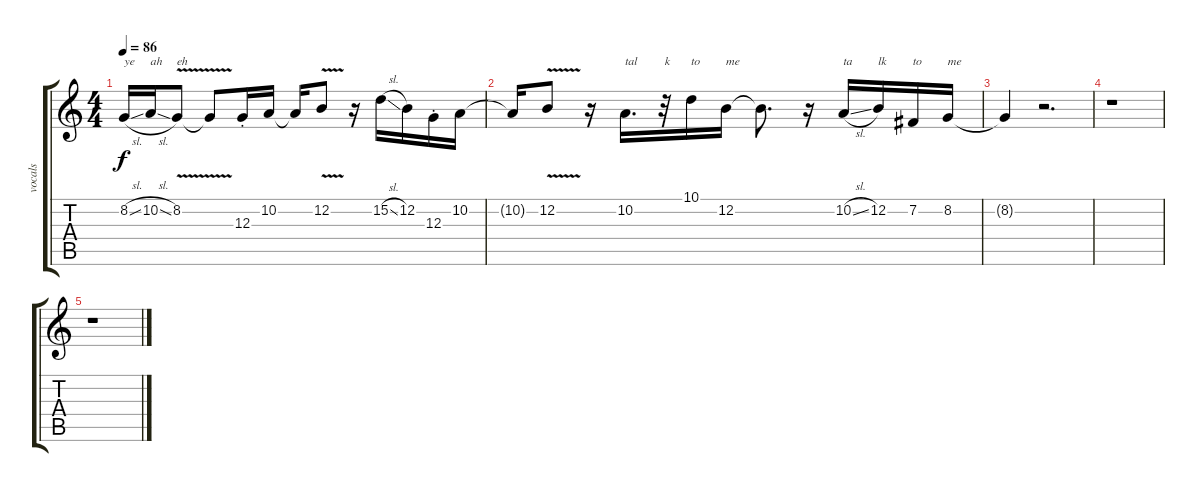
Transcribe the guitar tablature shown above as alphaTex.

\track ("vocals" "vocals") {instrument lead2sawtooth}
\staff {score tabs}
\tuning (E4 B3 G3 D3 A2 E2) {hide}
\ts (4 4)
\tempo 86
\clef g2
\ks c
8.2{sl}.16{txt "ye" dy f} 10.2{sl}.16{txt "ah"} 8.2{v}.8{txt "eh"} 8.2{t}.8 12.3{st}.16 10.2.16 10.2{t}.16 12.2{v}.8 r.16 15.2{sl}.16 12.2.16 12.3{st}.16 10.2.16 |
10.2{t}.16 12.2{v}.8 r.16 10.2.16{d txt "tal"} r.32{txt "k"} 10.1.16{txt "to"} 12.2.16{txt "me"} 12.2{t}.8{d} r.16 10.2{sl}.16{txt "ta"} 12.2.16{txt "lk"} 7.2.16{txt "to"} 8.2.16{txt "me"} |
8.2{t}.4 r.2{d} |
r.1 |
r.1
